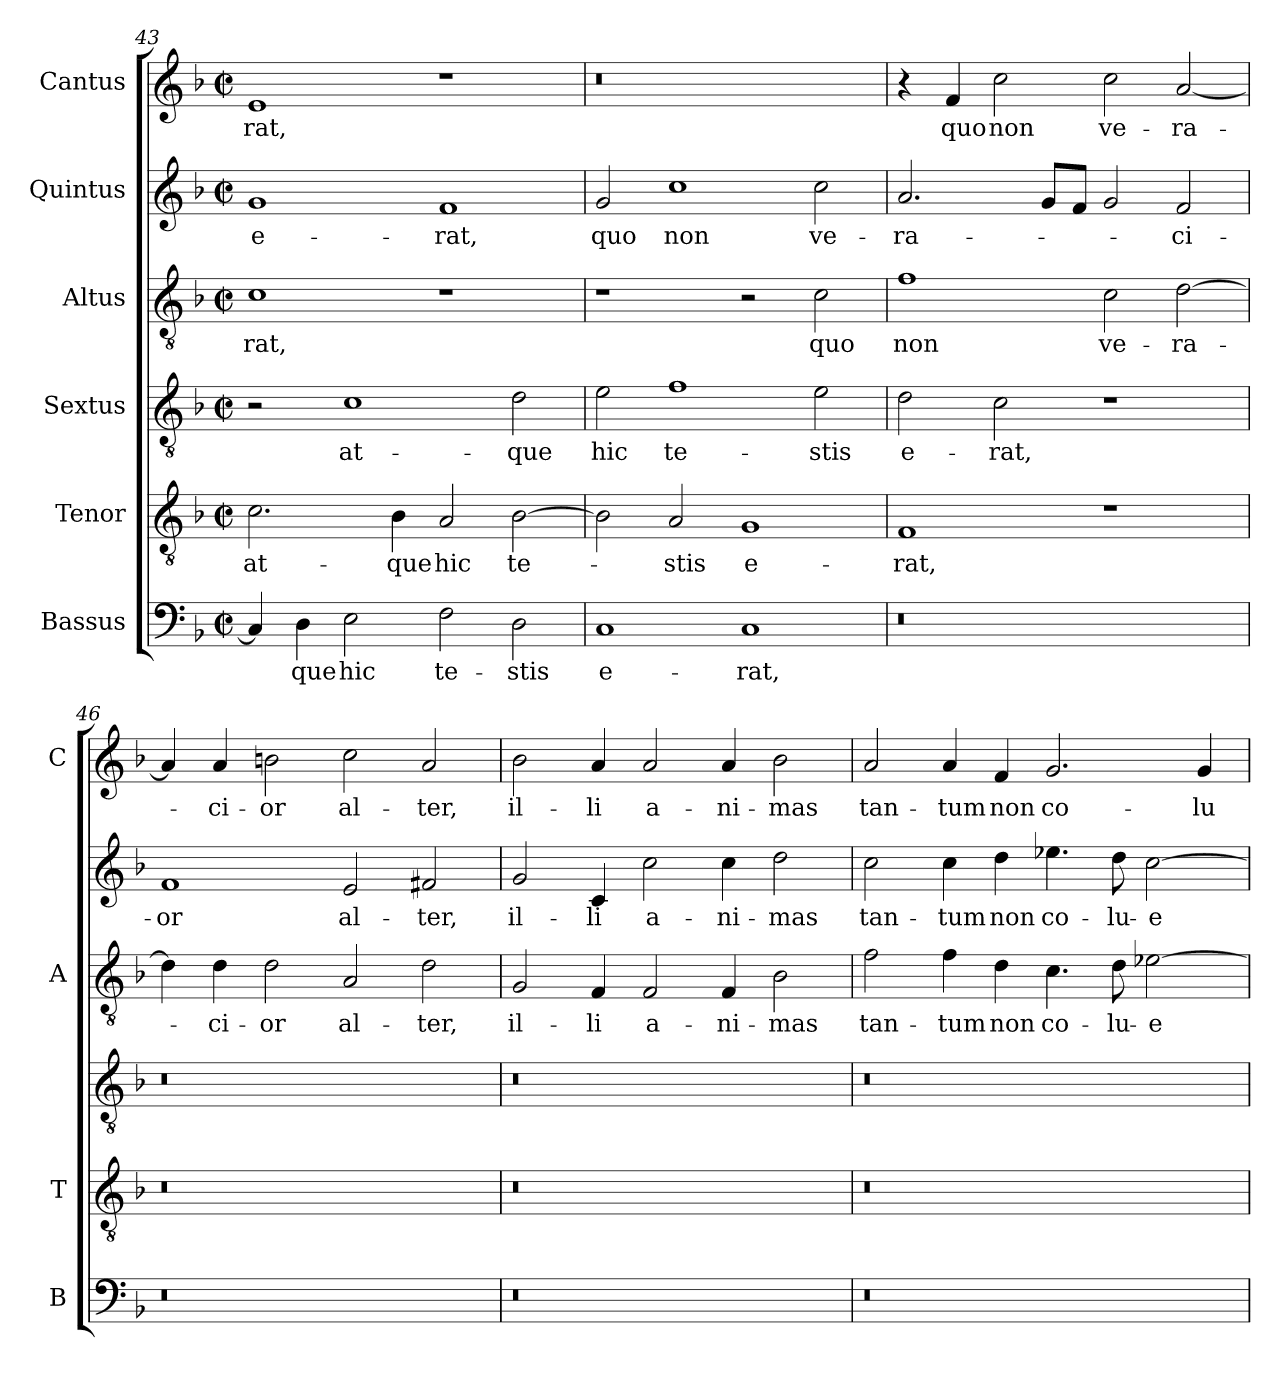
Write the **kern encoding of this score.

**kern	**text	**kern	**text	**kern	**text	**kern	**text	**kern	**text	**kern	**text
*part6	*part6	*part5	*part5	*part4	*part4	*part3	*part3	*part2	*part2	*part1	*part1
*staff6	*staff6	*staff5	*staff5	*staff4	*staff4	*staff3	*staff3	*staff2	*staff2	*staff1	*staff1
*I"Bassus	*	*I"Tenor	*	*I"Sextus	*	*I"Altus	*	*I"Quintus	*	*I"Cantus	*
*I'B	*	*I'T	*	*	*	*I'A	*	*	*	*I'C	*
*clefF4	*	*clefGv2	*	*clefGv2	*	*clefGv2	*	*clefG2	*	*clefG2	*
*k[b-]	*	*k[b-]	*	*k[b-]	*	*k[b-]	*	*k[b-]	*	*k[b-]	*
*F:	*	*F:	*	*F:	*	*F:	*	*F:	*	*F:	*
*M2/2	*	*M2/2	*	*M2/2	*	*M2/2	*	*M2/2	*	*M2/2	*
*met(c|)	*	*met(c|)	*	*met(c|)	*	*met(c|)	*	*met(c|)	*	*met(c|)	*
=43	=43	=43	=43	=43	=43	=43	=43	=43	=43	=43	=43
4C/]	.	2.c\	at-	2r	.	1c	-rat,	1g	e-	1e	-rat,
4D\	-que	.	.	.	.	.	.	.	.	.	.
2E\	hic	.	.	1c	at-	.	.	.	.	.	.
.	.	4B-\	-que	.	.	.	.	.	.	.	.
2F\	te-	2A/	hic	.	.	1r	.	1f	-rat,	1r	.
2D\	-stis	[2B-\	te-	2d\	-que	.	.	.	.	.	.
!!LO:PB:g=z
=44	=44	=44	=44	=44	=44	=44	=44	=44	=44	=44	=44
1C	e-	2B-\]	.	2e\	hic	1r	.	2g/	quo	0r	.
.	.	2A/	-stis	1f	te-	.	.	1cc	non	.	.
1C	-rat,	1G	e-	.	.	2r	.	.	.	.	.
.	.	.	.	2e\	-stis	2c\	quo	2cc\	ve-	.	.
=45	=45	=45	=45	=45	=45	=45	=45	=45	=45	=45	=45
0r	.	1F	-rat,	2d\	e-	1f	non	2.a/	-ra-	4r	.
.	.	.	.	.	.	.	.	.	.	4f/	quo
.	.	.	.	2c\	-rat,	.	.	.	.	2cc\	non
.	.	.	.	.	.	.	.	8g/L	.	.	.
.	.	.	.	.	.	.	.	8f/J	.	.	.
.	.	1r	.	1r	.	2c\	ve-	2g/	.	2cc\	ve-
.	.	.	.	.	.	[2d\	-ra-	2f/	-ci-	[2a/	-ra-
=46	=46	=46	=46	=46	=46	=46	=46	=46	=46	=46	=46
0r	.	0r	.	0r	.	4d\]	.	1f	-or	4a/]	.
.	.	.	.	.	.	4d\	-ci-	.	.	4a/	-ci-
.	.	.	.	.	.	2d\	-or	.	.	2bn\	-or
.	.	.	.	.	.	2A/	al-	2e/	al-	2cc\	al-
.	.	.	.	.	.	2d\	-ter,	2f#X/	-ter,	2a/	-ter,
!!LO:LB:g=z
=47	=47	=47	=47	=47	=47	=47	=47	=47	=47	=47	=47
0r	.	0r	.	0r	.	2G/	il-	2g/	il-	2b-\	il-
.	.	.	.	.	.	4F/	-li	4c/	-li	4a/	-li
.	.	.	.	.	.	2F/	a-	2cc\	a-	2a/	a-
.	.	.	.	.	.	4F/	-ni-	4cc\	-ni-	4a/	-ni-
.	.	.	.	.	.	2B-\	-mas	2dd\	-mas	2b-\	-mas
=48	=48	=48	=48	=48	=48	=48	=48	=48	=48	=48	=48
0r	.	0r	.	0r	.	2f\	tan-	2cc\	tan-	2a/	tan-
.	.	.	.	.	.	4f\	-tum	4cc\	-tum	4a/	-tum
.	.	.	.	.	.	4d\	non	4dd\	non	4f/	non
.	.	.	.	.	.	4.c\	co-	4.ee-X\	co-	2.g/	co-
.	.	.	.	.	.	8d\	-lu-	8dd\	-lu-	.	.
.	.	.	.	.	.	[2e-X\	-e-	[2cc\	-e-	.	.
.	.	.	.	.	.	.	.	.	.	4g/	-lu-
=	=	=	=	=	=	=	=	=	=	=	=
*-	*-	*-	*-	*-	*-	*-	*-	*-	*-	*-	*-
